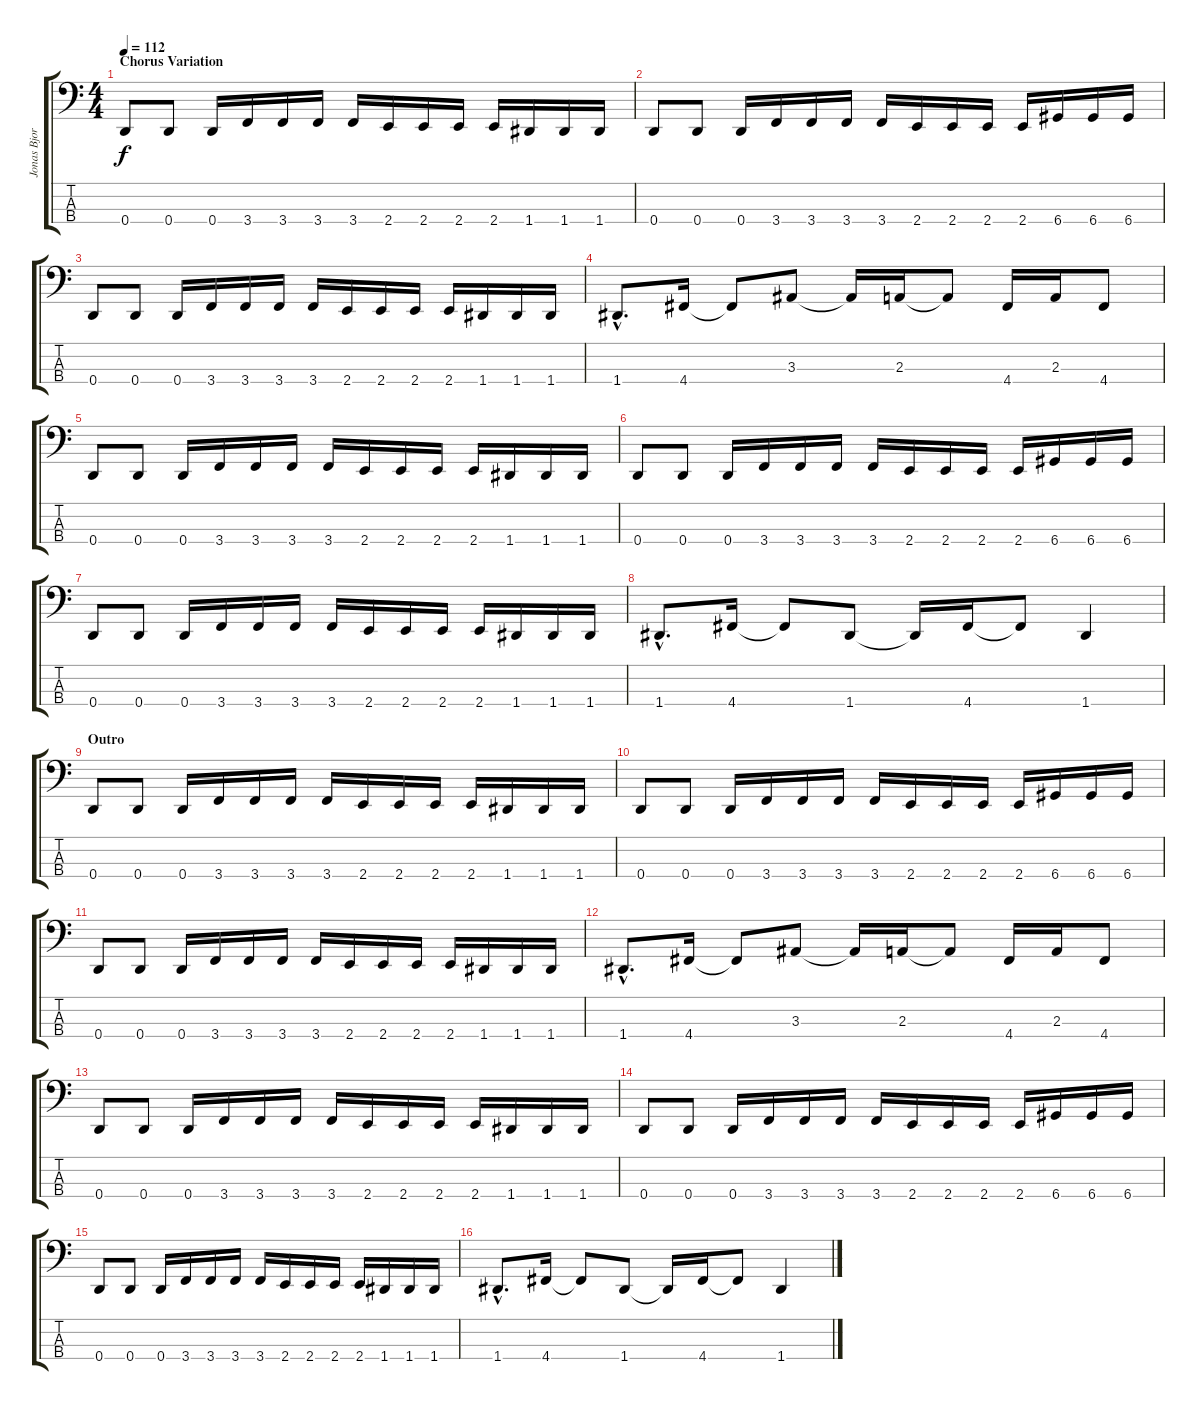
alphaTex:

\track ("Jonas Bjorler" "Jonas Bjor") {instrument electricbasspick}
\staff {score tabs}
\tuning (F2 C2 G1 D1) {hide}
\ts (4 4)
\section ("" "Chorus Variation")
\tempo 112
\clef f4
\ks c
0.4.8{dy f} 0.4.8 0.4.16 3.4.16 3.4.16 3.4.16 3.4.16 2.4.16 2.4.16 2.4.16 2.4.16 1.4.16 1.4.16 1.4.16 |
0.4.8 0.4.8 0.4.16 3.4.16 3.4.16 3.4.16 3.4.16 2.4.16 2.4.16 2.4.16 2.4.16 6.4.16 6.4.16 6.4.16 |
0.4.8 0.4.8 0.4.16 3.4.16 3.4.16 3.4.16 3.4.16 2.4.16 2.4.16 2.4.16 2.4.16 1.4.16 1.4.16 1.4.16 |
1.4{hac}.8{d} 4.4.16 4.4{t}.8 3.3.8 3.3{t}.16 2.3.16 2.3{t}.8 4.4.16 2.3.16 4.4.8 |
0.4.8 0.4.8 0.4.16 3.4.16 3.4.16 3.4.16 3.4.16 2.4.16 2.4.16 2.4.16 2.4.16 1.4.16 1.4.16 1.4.16 |
0.4.8 0.4.8 0.4.16 3.4.16 3.4.16 3.4.16 3.4.16 2.4.16 2.4.16 2.4.16 2.4.16 6.4.16 6.4.16 6.4.16 |
0.4.8 0.4.8 0.4.16 3.4.16 3.4.16 3.4.16 3.4.16 2.4.16 2.4.16 2.4.16 2.4.16 1.4.16 1.4.16 1.4.16 |
1.4{hac}.8{d} 4.4.16 4.4{t}.8 1.4.8 1.4{t}.16 4.4.16 4.4{t}.8 1.4.4 |
\section ("" "Outro")
0.4.8 0.4.8 0.4.16 3.4.16 3.4.16 3.4.16 3.4.16 2.4.16 2.4.16 2.4.16 2.4.16 1.4.16 1.4.16 1.4.16 |
0.4.8 0.4.8 0.4.16 3.4.16 3.4.16 3.4.16 3.4.16 2.4.16 2.4.16 2.4.16 2.4.16 6.4.16 6.4.16 6.4.16 |
0.4.8 0.4.8 0.4.16 3.4.16 3.4.16 3.4.16 3.4.16 2.4.16 2.4.16 2.4.16 2.4.16 1.4.16 1.4.16 1.4.16 |
1.4{hac}.8{d} 4.4.16 4.4{t}.8 3.3.8 3.3{t}.16 2.3.16 2.3{t}.8 4.4.16 2.3.16 4.4.8 |
0.4.8 0.4.8 0.4.16 3.4.16 3.4.16 3.4.16 3.4.16 2.4.16 2.4.16 2.4.16 2.4.16 1.4.16 1.4.16 1.4.16 |
0.4.8 0.4.8 0.4.16 3.4.16 3.4.16 3.4.16 3.4.16 2.4.16 2.4.16 2.4.16 2.4.16 6.4.16 6.4.16 6.4.16 |
0.4.8 0.4.8 0.4.16 3.4.16 3.4.16 3.4.16 3.4.16 2.4.16 2.4.16 2.4.16 2.4.16 1.4.16 1.4.16 1.4.16 |
1.4{hac}.8{d} 4.4.16 4.4{t}.8 1.4.8 1.4{t}.16 4.4.16 4.4{t}.8 1.4.4
